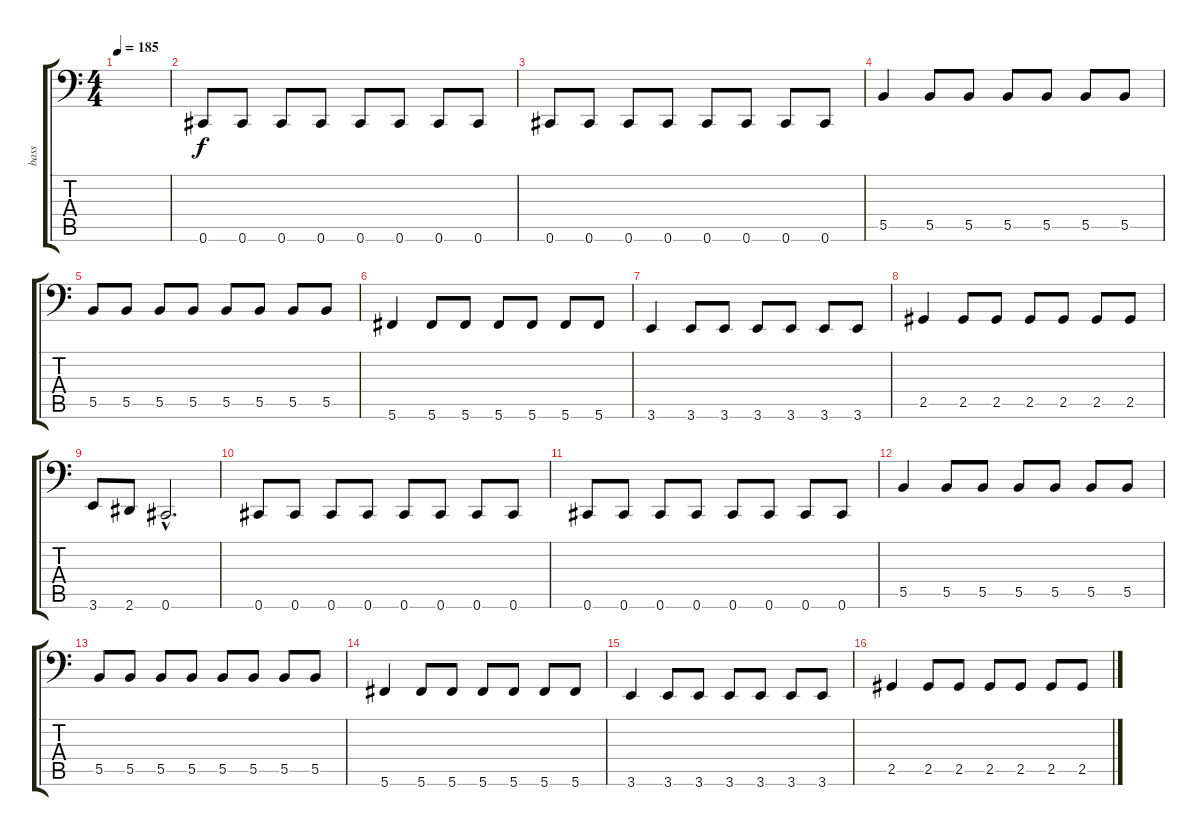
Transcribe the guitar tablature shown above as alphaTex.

\track ("bass" "bass") {instrument electricbasspick}
\staff {score tabs}
\tuning (Db3 Ab2 E2 B1 Gb1 Db1) {hide}
\ts (4 4)
\tempo 185
\clef f4
\ks c
|
0.6.8 0.6.8 0.6.8 0.6.8 0.6.8 0.6.8 0.6.8 0.6.8 |
0.6.8 0.6.8 0.6.8 0.6.8 0.6.8 0.6.8 0.6.8 0.6.8 |
5.5.4 5.5.8 5.5.8 5.5.8 5.5.8 5.5.8 5.5.8 |
5.5.8 5.5.8 5.5.8 5.5.8 5.5.8 5.5.8 5.5.8 5.5.8 |
5.6.4 5.6.8 5.6.8 5.6.8 5.6.8 5.6.8 5.6.8 |
3.6.4 3.6.8 3.6.8 3.6.8 3.6.8 3.6.8 3.6.8 |
2.5.4 2.5.8 2.5.8 2.5.8 2.5.8 2.5.8 2.5.8 |
3.6.8 2.6.8 0.6{hac}.2{d} |
0.6.8 0.6.8 0.6.8 0.6.8 0.6.8 0.6.8 0.6.8 0.6.8 |
0.6.8 0.6.8 0.6.8 0.6.8 0.6.8 0.6.8 0.6.8 0.6.8 |
5.5.4 5.5.8 5.5.8 5.5.8 5.5.8 5.5.8 5.5.8 |
5.5.8 5.5.8 5.5.8 5.5.8 5.5.8 5.5.8 5.5.8 5.5.8 |
5.6.4 5.6.8 5.6.8 5.6.8 5.6.8 5.6.8 5.6.8 |
3.6.4 3.6.8 3.6.8 3.6.8 3.6.8 3.6.8 3.6.8 |
2.5.4 2.5.8 2.5.8 2.5.8 2.5.8 2.5.8 2.5.8
